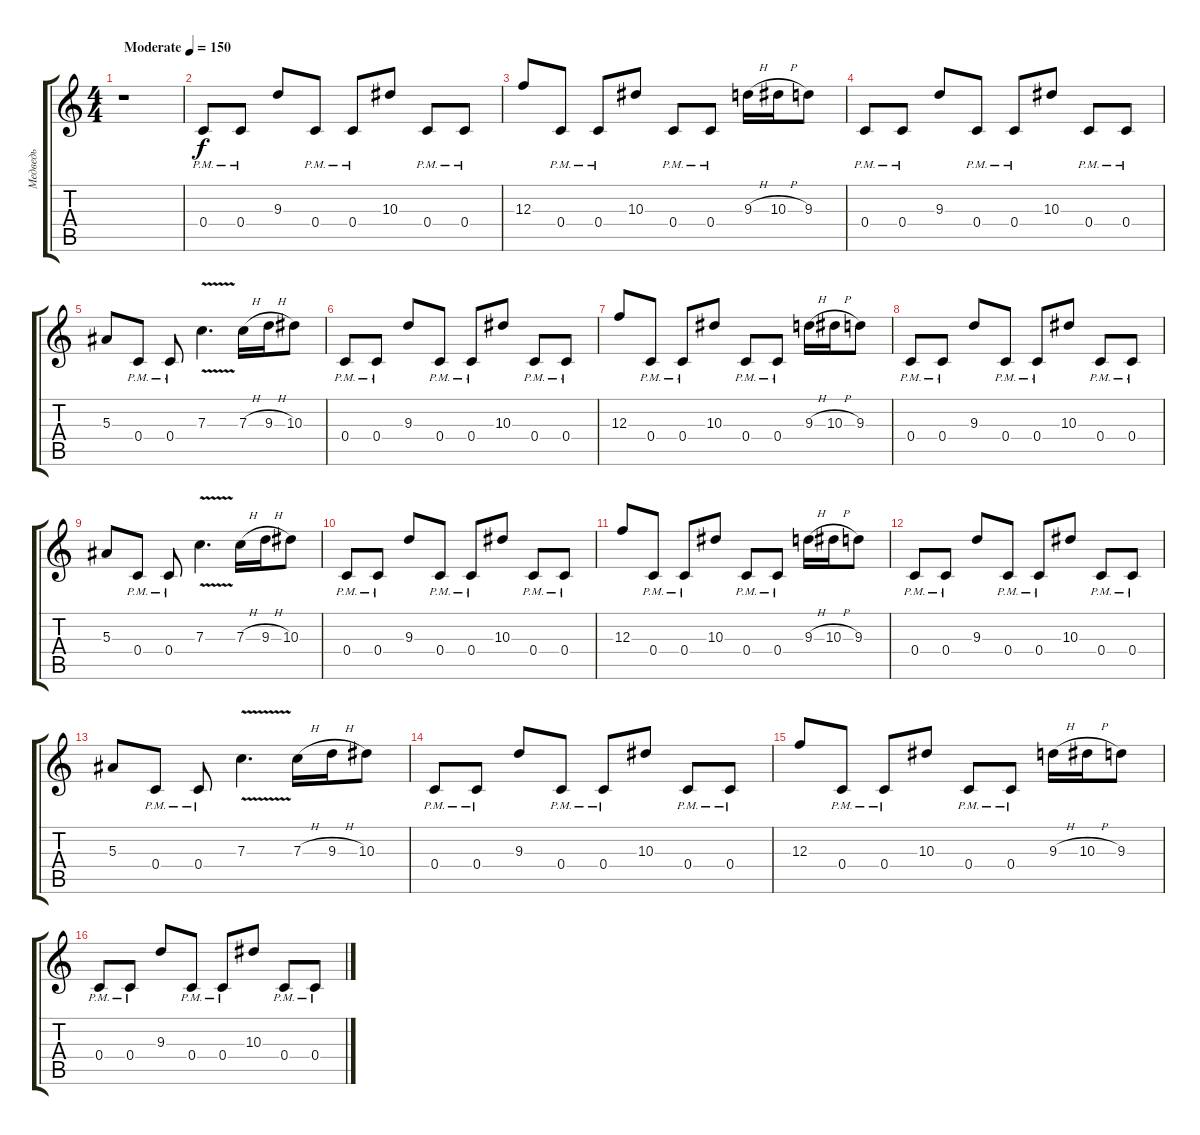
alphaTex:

\track ("Медведь" "Медведь") {instrument overdrivenguitar}
\staff {score tabs}
\tuning (D4 A3 F3 C3 G2 D2) {hide}
\ts (4 4)
\tempo (150 "Moderate")
\clef g2
\ks c
r.1{dy f instrument overdrivenguitar} |
0.4{pm}.8 0.4{pm}.8 9.3.8 0.4{pm}.8 0.4{pm}.8 10.3.8 0.4{pm}.8 0.4{pm}.8 |
12.3.8 0.4{pm}.8 0.4{pm}.8 10.3.8 0.4{pm}.8 0.4{pm}.8 9.3{h}.16 10.3{h}.16 9.3.8 |
0.4{pm}.8 0.4{pm}.8 9.3.8 0.4{pm}.8 0.4{pm}.8 10.3.8 0.4{pm}.8 0.4{pm}.8 |
5.3.8 0.4{pm}.8 0.4{pm}.8 7.3{v}.4{d} 7.3{h}.16 9.3{h}.16 10.3.8 |
0.4{pm}.8 0.4{pm}.8 9.3.8 0.4{pm}.8 0.4{pm}.8 10.3.8 0.4{pm}.8 0.4{pm}.8 |
12.3.8 0.4{pm}.8 0.4{pm}.8 10.3.8 0.4{pm}.8 0.4{pm}.8 9.3{h}.16 10.3{h}.16 9.3.8 |
0.4{pm}.8 0.4{pm}.8 9.3.8 0.4{pm}.8 0.4{pm}.8 10.3.8 0.4{pm}.8 0.4{pm}.8 |
5.3.8 0.4{pm}.8 0.4{pm}.8 7.3{v}.4{d} 7.3{h}.16 9.3{h}.16 10.3.8 |
0.4{pm}.8 0.4{pm}.8 9.3.8 0.4{pm}.8 0.4{pm}.8 10.3.8 0.4{pm}.8 0.4{pm}.8 |
12.3.8 0.4{pm}.8 0.4{pm}.8 10.3.8 0.4{pm}.8 0.4{pm}.8 9.3{h}.16 10.3{h}.16 9.3.8 |
0.4{pm}.8 0.4{pm}.8 9.3.8 0.4{pm}.8 0.4{pm}.8 10.3.8 0.4{pm}.8 0.4{pm}.8 |
5.3.8 0.4{pm}.8 0.4{pm}.8 7.3{v}.4{d} 7.3{h}.16 9.3{h}.16 10.3.8 |
0.4{pm}.8 0.4{pm}.8 9.3.8 0.4{pm}.8 0.4{pm}.8 10.3.8 0.4{pm}.8 0.4{pm}.8 |
12.3.8 0.4{pm}.8 0.4{pm}.8 10.3.8 0.4{pm}.8 0.4{pm}.8 9.3{h}.16 10.3{h}.16 9.3.8 |
0.4{pm}.8 0.4{pm}.8 9.3.8 0.4{pm}.8 0.4{pm}.8 10.3.8 0.4{pm}.8 0.4{pm}.8
